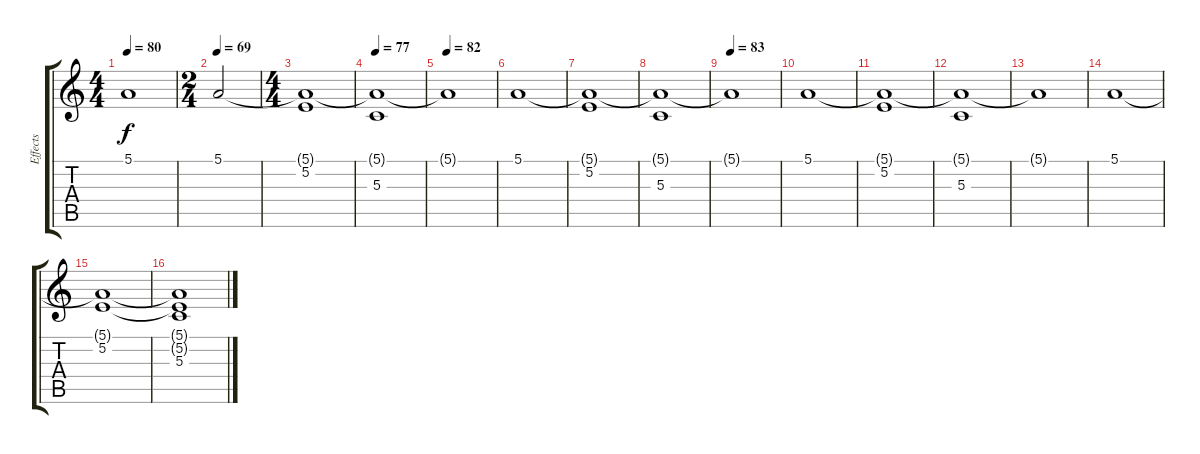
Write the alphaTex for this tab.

\track ("Effects" "Effects") {instrument gunshot}
\staff {score tabs}
\tuning (E4 B3 G3 D3 A2 E2) {hide}
\ts (4 4)
\tempo 80
\clef g2
\ks c
5.1{t}.1{dy f} |
\ts (2 4)
\tempo 69
5.1.2 |
\ts (4 4)
(5.1{t} 5.2).1 |
\tempo 77
(5.1{t} 5.3).1 |
\tempo 82
5.1{t}.1 |
5.1.1 |
(5.1{t} 5.2).1 |
(5.1{t} 5.3).1 |
\tempo 83
5.1{t}.1 |
5.1.1 |
(5.1{t} 5.2).1 |
(5.1{t} 5.3).1 |
5.1{t}.1 |
5.1.1 |
(5.1{t} 5.2).1 |
(5.1{t} 5.2{t} 5.3).1
